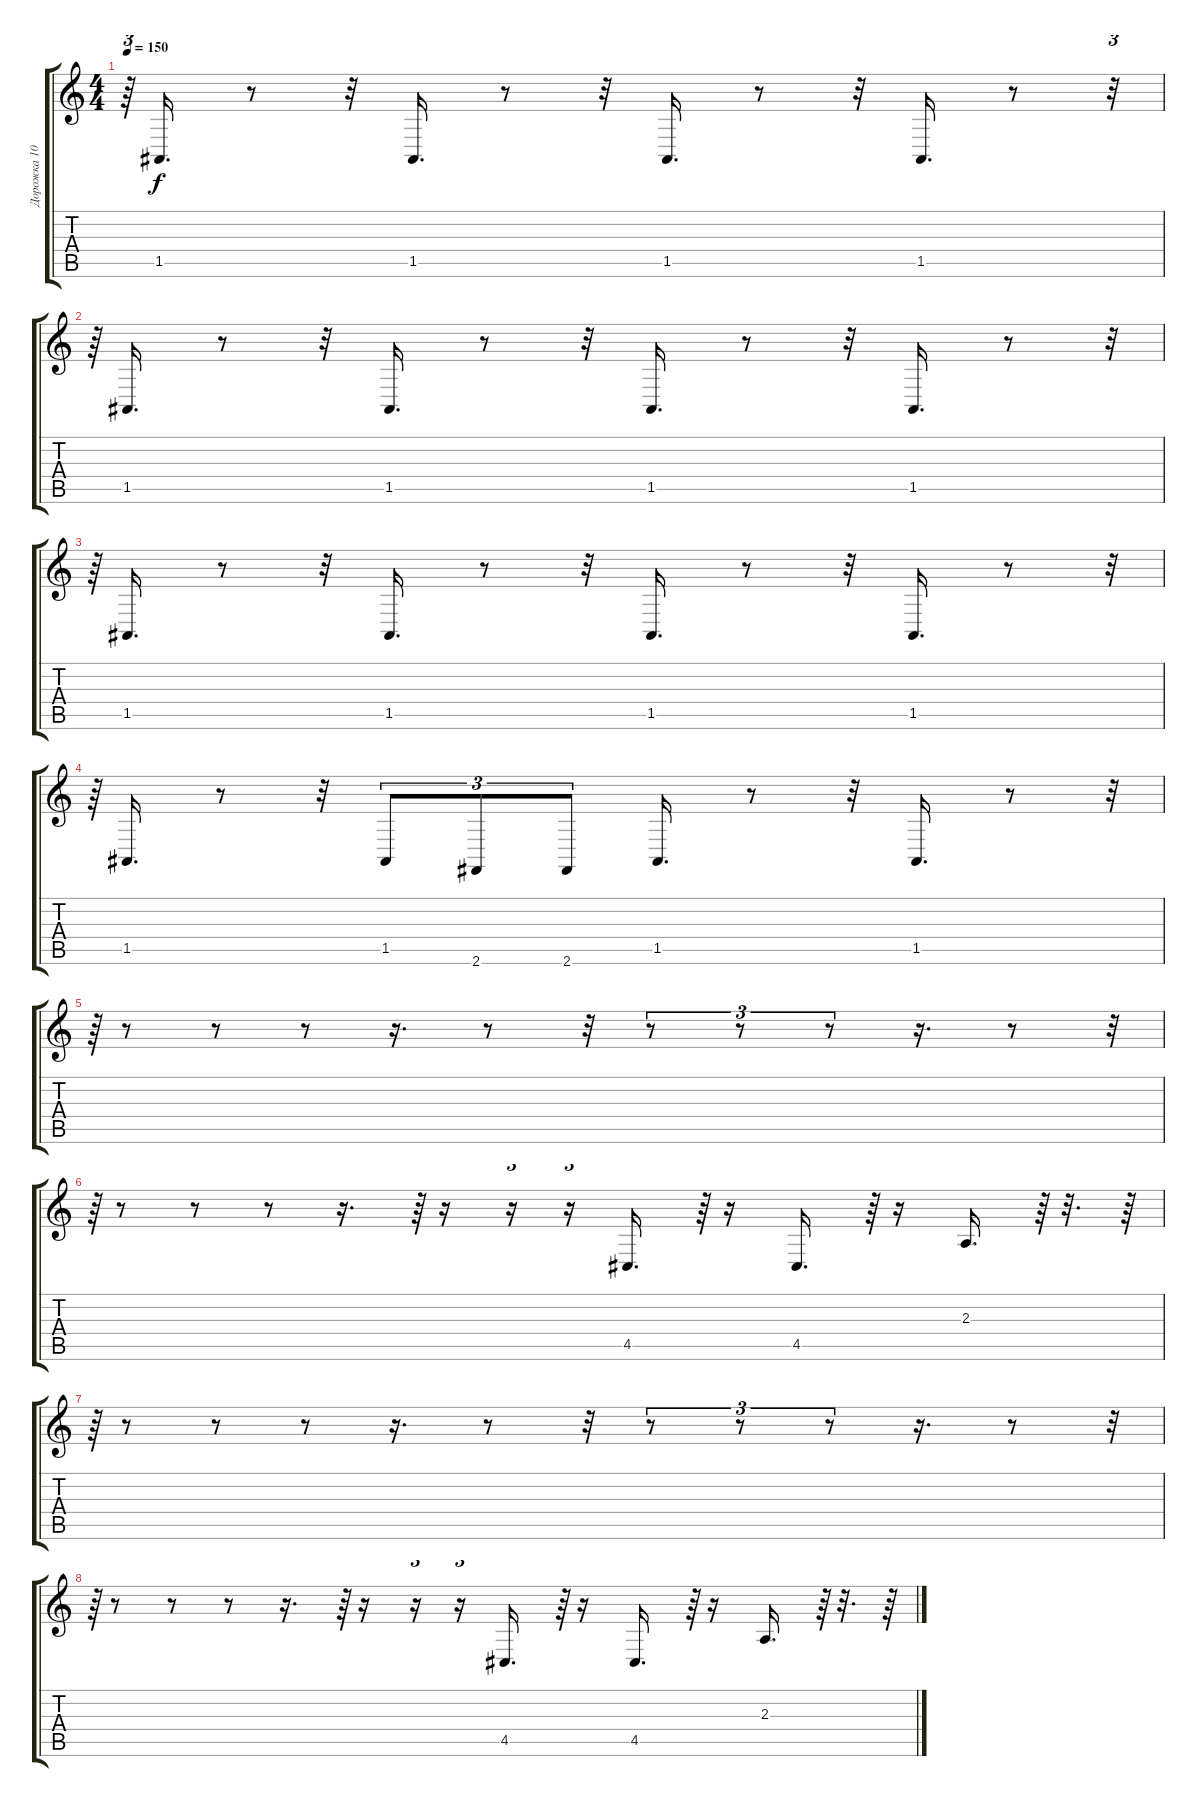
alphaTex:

\track ("Дорожка 10" "Дорожка 10") {instrument drawbarorgan}
\staff {score tabs}
\tuning (E4 B3 G3 D3 A2 E2) {hide}
\ts (4 4)
\tempo 150
\clef g2
\ks c
r.64{tu (3 2) dy f} 1.5.16{d} r.8 r.32 1.5.16{d} r.8 r.32 1.5.16{d} r.8 r.32 1.5.16{d} r.8 r.32{tu (3 2)} |
r.64{tu (3 2)} 1.5.16{d} r.8 r.32 1.5.16{d} r.8 r.32 1.5.16{d} r.8 r.32 1.5.16{d} r.8 r.32{tu (3 2)} |
r.64{tu (3 2)} 1.5.16{d} r.8 r.32 1.5.16{d} r.8 r.32 1.5.16{d} r.8 r.32 1.5.16{d} r.8 r.32{tu (3 2)} |
r.64{tu (3 2)} 1.5.16{d} r.8 r.32 1.5.8{tu (3 2)} 2.6.8{tu (3 2)} 2.6.8{tu (3 2)} 1.5.16{d} r.8 r.32 1.5.16{d} r.8 r.32{tu (3 2)} |
r.64{tu (3 2)} r.8{tu (3 2)} r.8{tu (3 2)} r.8{tu (3 2)} r.16{d} r.8 r.32 r.8{tu (3 2)} r.8{tu (3 2)} r.8{tu (3 2)} r.16{d} r.8 r.32{tu (3 2)} |
r.64{tu (3 2)} r.8{tu (3 2)} r.8{tu (3 2)} r.8{tu (3 2)} r.16{d} r.64{tu (3 2)} r.16 r.16{tu (3 2)} r.16{tu (3 2)} 4.5.16{d} r.64{tu (3 2)} r.16 4.5.16{d} r.64{tu (3 2)} r.16 2.3.16{d} r.64{tu (3 2)} r.32{d} r.64 |
r.64{tu (3 2)} r.8{tu (3 2)} r.8{tu (3 2)} r.8{tu (3 2)} r.16{d} r.8 r.32 r.8{tu (3 2)} r.8{tu (3 2)} r.8{tu (3 2)} r.16{d} r.8 r.32{tu (3 2)} |
r.64{tu (3 2)} r.8{tu (3 2)} r.8{tu (3 2)} r.8{tu (3 2)} r.16{d} r.64{tu (3 2)} r.16 r.16{tu (3 2)} r.16{tu (3 2)} 4.5.16{d} r.64{tu (3 2)} r.16 4.5.16{d} r.64{tu (3 2)} r.16 2.3.16{d} r.64{tu (3 2)} r.32{d} r.64
